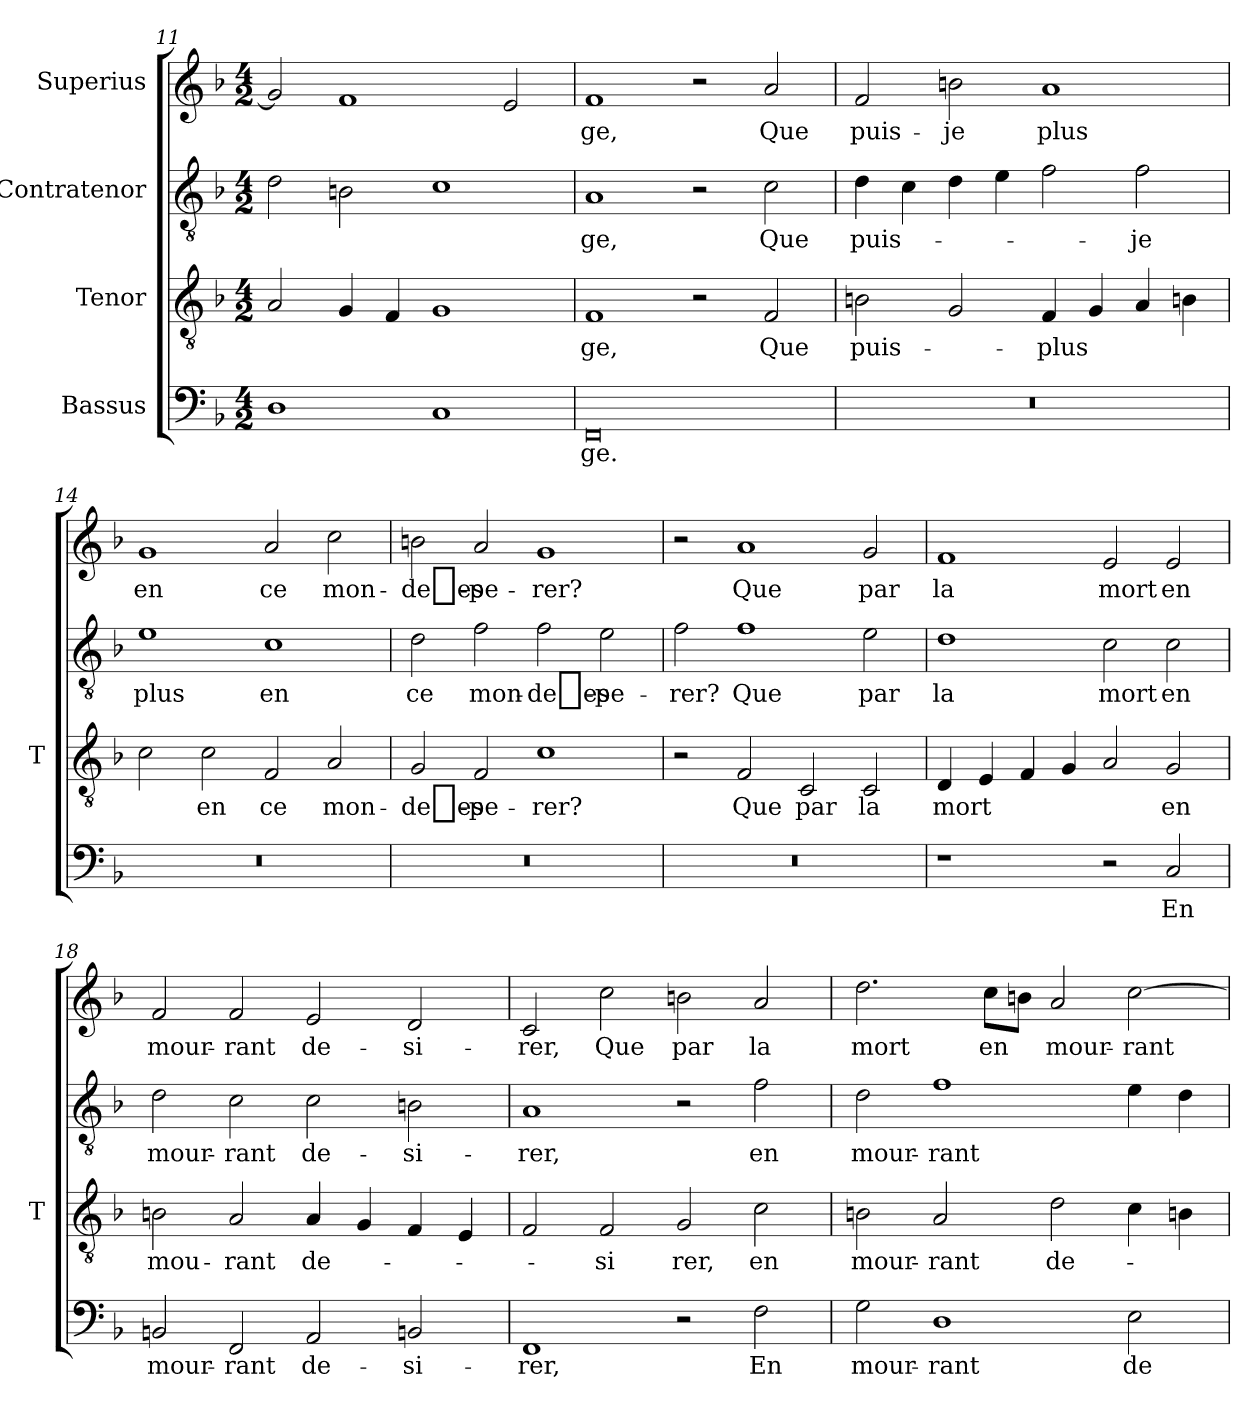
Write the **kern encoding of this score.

**kern	**text	**kern	**text	**kern	**text	**kern	**text
*part4	*part4	*part3	*part3	*part2	*part2	*part1	*part1
*staff4	*staff4	*staff3	*staff3	*staff2	*staff2	*staff1	*staff1
*I"Bassus	*	*I"Tenor	*	*I"Contratenor	*	*I"Superius	*
*	*	*I'T	*	*	*	*	*
*clefF4	*	*clefGv2	*	*clefGv2	*	*clefG2	*
*k[b-]	*	*k[b-]	*	*k[b-]	*	*k[b-]	*
*M4/2	*	*M4/2	*	*M4/2	*	*M4/2	*
=11	=11	=11	=11	=11	=11	=11	=11
1D	.	2A	.	2d	.	2g]	.
.	.	4G	.	2Bn	.	1f	.
.	.	4F	.	.	.	.	.
1C	.	1G	.	1c	.	.	.
.	.	.	.	.	.	2e	.
=12	=12	=12	=12	=12	=12	=12	=12
0FF	-ge.	1F	-ge,	1A	-ge,	1f	-ge,
.	.	2r	.	2r	.	2r	.
.	.	2F	-Que	2c	-Que	2a	-Que
=13	=13	=13	=13	=13	=13	=13	=13
0r	.	2Bn	puis-	4d	puis-	2f	puis-
.	.	.	.	4c	.	.	.
.	.	2G	.	4d	.	2bn	-je
.	.	.	.	4e	.	.	.
.	.	4F	-plus	2f	.	1a	-plus
.	.	4G	.	.	.	.	.
.	.	4A	.	2f	-je	.	.
.	.	4Bn	.	.	.	.	.
=14	=14	=14	=14	=14	=14	=14	=14
0r	.	2c	.	1e	-plus	1g	-en
.	.	2c	-en	.	.	.	.
.	.	2F	-ce	1c	-en	2a	-ce
.	.	2A	mon-	.	.	2cc	mon-
=15	=15	=15	=15	=15	=15	=15	=15
0r	.	2G	de_es-	2d	-ce	2bn	de_es-
.	.	2F	pe-	2f	mon-	2a	pe-
.	.	1c	-rer?	2f	de_es-	1g	-rer?
.	.	.	.	2e	pe-	.	.
=16	=16	=16	=16	=16	=16	=16	=16
0r	.	2r	.	2f	-rer?	2r	.
.	.	2F	-Que	1f	-Que	1a	-Que
.	.	2C	-par	.	.	.	.
.	.	2C	-la	2e	-par	2g	-par
=17	=17	=17	=17	=17	=17	=17	=17
1r	.	4D	-mort	1d	-la	1f	-la
.	.	4E	.	.	.	.	.
.	.	4F	.	.	.	.	.
.	.	4G	.	.	.	.	.
2r	.	2A	.	2c	-mort	2e	-mort
2C	-En	2G	-en	2c	-en	2e	-en
=18	=18	=18	=18	=18	=18	=18	=18
2BBn	mour-	2Bn	mou-	2d	mour-	2f	mour-
2FF	-rant	2A	-rant	2c	-rant	2f	-rant
2AA	de-	4A	de-	2c	de-	2e	de-
.	.	4G	.	.	.	.	.
2BBn	si-	4F	.	2Bn	si-	2d	si-
.	.	4E	.	.	.	.	.
=19	=19	=19	=19	=19	=19	=19	=19
1FF	-rer,	2F	.	1A	-rer,	2c	-rer,
.	.	2F	-si	.	.	2cc	-Que
2r	.	2G	-rer,	2r	.	2bn	-par
2F	-En	2c	-en	2f	-en	2a	-la
=20	=20	=20	=20	=20	=20	=20	=20
2G	mour-	2Bn	mour-	2d	mour-	2.dd	-mort
1D	-rant	2A	-rant	1f	-rant	.	.
.	.	.	.	.	.	8ccL	-en
.	.	.	.	.	.	8bnJ	.
.	.	2d	de-	.	.	2a	mour-
2E	de-	4c	.	4e	.	[2cc	-rant
.	.	4Bn	.	4d	.	.	.
=	=	=	=	=	=	=	=
*-	*-	*-	*-	*-	*-	*-	*-
